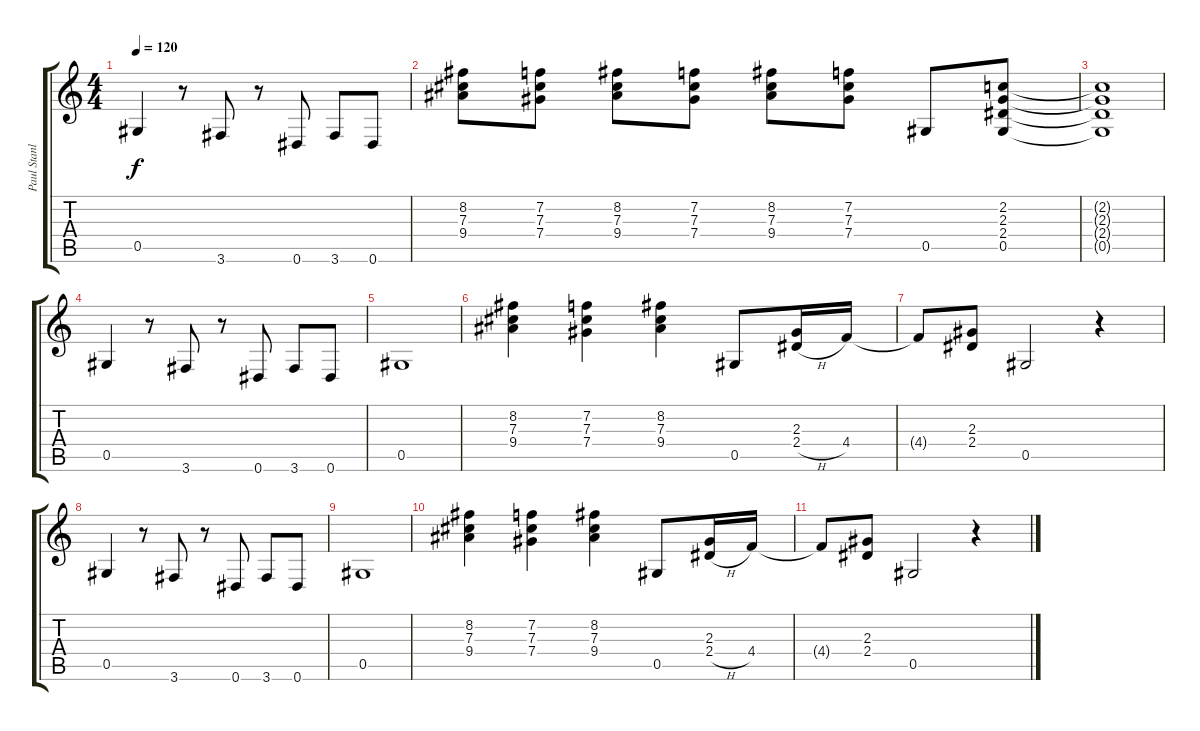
\track ("Paul Stanley" "Paul Stanl") {instrument distortionguitar}
\staff {score tabs}
\tuning (Eb4 Bb3 Gb3 Db3 Ab2 Eb2) {hide}
\ts (4 4)
\tempo 120
\clef g2
\ks c
0.5.4{dy f} r.8 3.6.8 r.8 0.6.8 3.6.8 0.6.8 |
(8.2 7.3 9.4).8 (7.2 7.3 7.4).8 (8.2 7.3 9.4).8 (7.2 7.3 7.4).8 (8.2 7.3 9.4).8 (7.2 7.3 7.4).8 0.5.8 (2.2 2.3 2.4 0.5).8 |
(2.2{t} 2.3{t} 2.4{t} 0.5{t}).1 |
0.5.4 r.8 3.6.8 r.8 0.6.8 3.6.8 0.6.8 |
0.5.1 |
(8.2 7.3 9.4).4 (7.2 7.3 7.4).4 (8.2 7.3 9.4).4 0.5.8 (2.3 2.4{h}).16 4.4.16 |
4.4{t}.8 (2.3 2.4).8 0.5.2 r.4 |
0.5.4 r.8 3.6.8 r.8 0.6.8 3.6.8 0.6.8 |
0.5.1 |
(8.2 7.3 9.4).4 (7.2 7.3 7.4).4 (8.2 7.3 9.4).4 0.5.8 (2.3 2.4{h}).16 4.4.16 |
4.4{t}.8 (2.3 2.4).8 0.5.2 r.4
